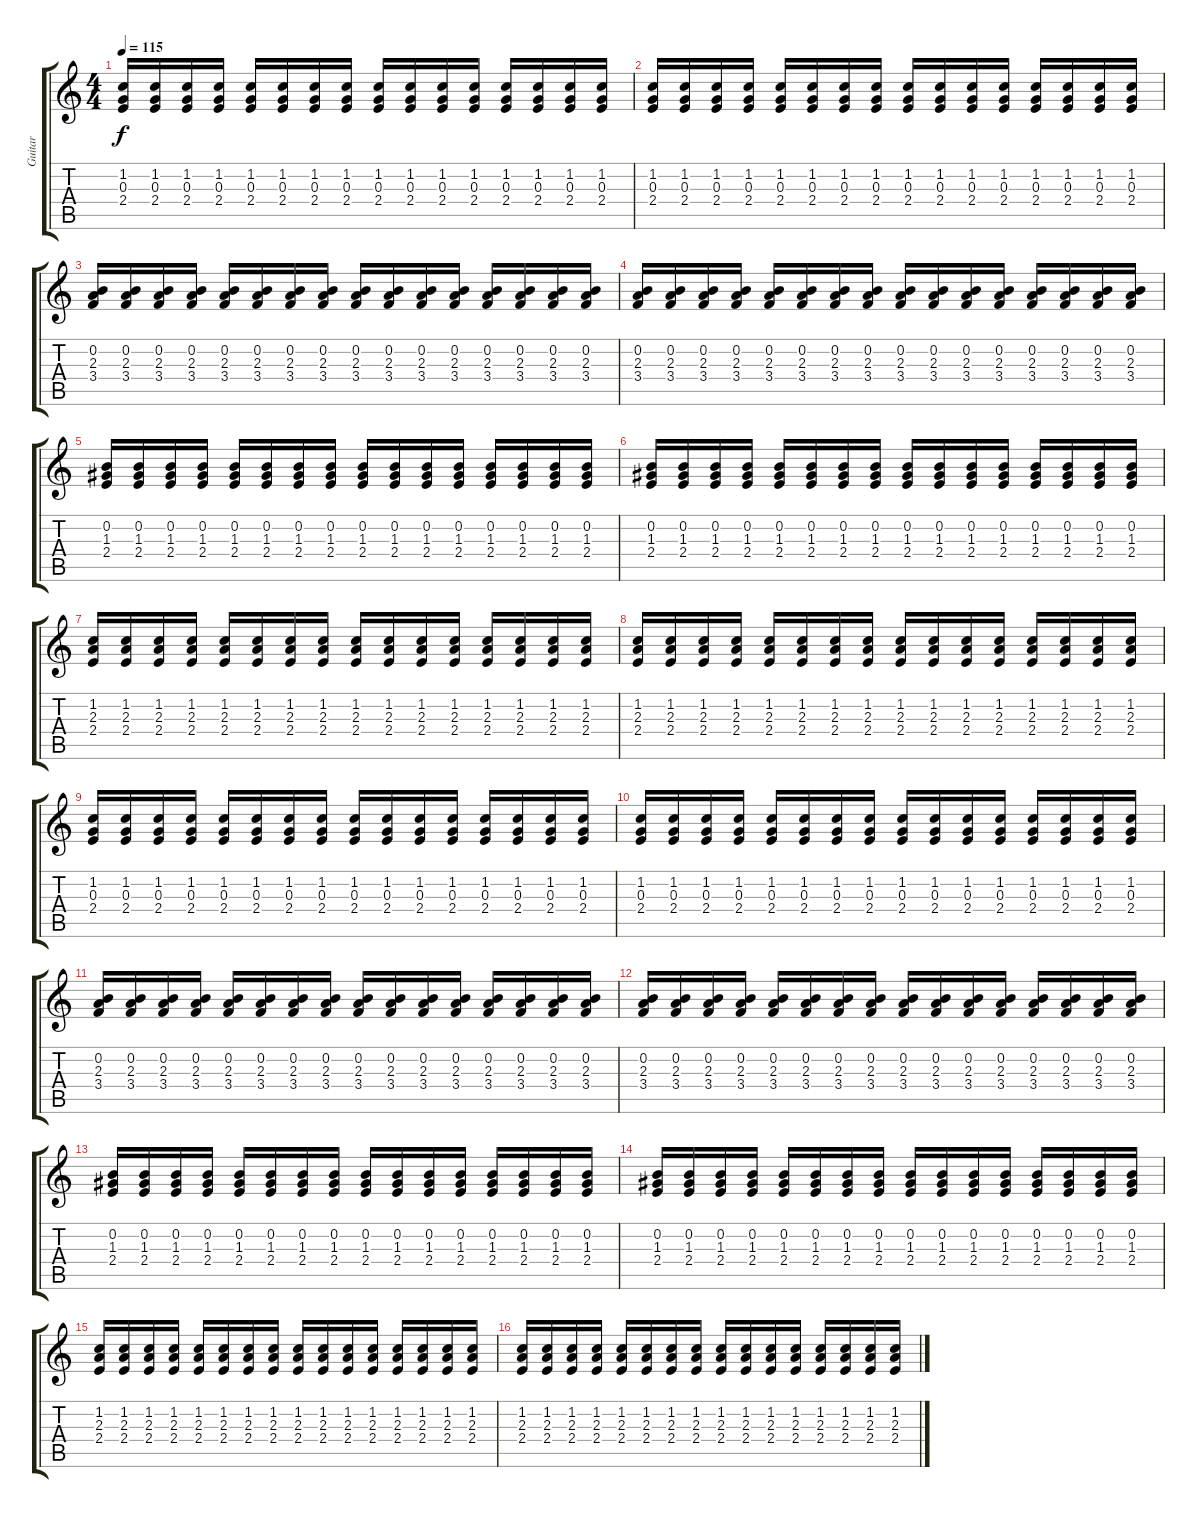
\track ("Guitar" "Guitar") {instrument electricguitarclean}
\staff {score tabs}
\tuning (E4 B3 G3 D3 A2 E2) {hide}
\ts (4 4)
\tempo 115
\clef g2
\ks c
(1.2 0.3 2.4).16{dy f} (1.2 0.3 2.4).16 (1.2 0.3 2.4).16 (1.2 0.3 2.4).16 (1.2 0.3 2.4).16 (1.2 0.3 2.4).16 (1.2 0.3 2.4).16 (1.2 0.3 2.4).16 (1.2 0.3 2.4).16 (1.2 0.3 2.4).16 (1.2 0.3 2.4).16 (1.2 0.3 2.4).16 (1.2 0.3 2.4).16 (1.2 0.3 2.4).16 (1.2 0.3 2.4).16 (1.2 0.3 2.4).16 |
(1.2 0.3 2.4).16 (1.2 0.3 2.4).16 (1.2 0.3 2.4).16 (1.2 0.3 2.4).16 (1.2 0.3 2.4).16 (1.2 0.3 2.4).16 (1.2 0.3 2.4).16 (1.2 0.3 2.4).16 (1.2 0.3 2.4).16 (1.2 0.3 2.4).16 (1.2 0.3 2.4).16 (1.2 0.3 2.4).16 (1.2 0.3 2.4).16 (1.2 0.3 2.4).16 (1.2 0.3 2.4).16 (1.2 0.3 2.4).16 |
(0.2 2.3 3.4).16 (0.2 2.3 3.4).16 (0.2 2.3 3.4).16 (0.2 2.3 3.4).16 (0.2 2.3 3.4).16 (0.2 2.3 3.4).16 (0.2 2.3 3.4).16 (0.2 2.3 3.4).16 (0.2 2.3 3.4).16 (0.2 2.3 3.4).16 (0.2 2.3 3.4).16 (0.2 2.3 3.4).16 (0.2 2.3 3.4).16 (0.2 2.3 3.4).16 (0.2 2.3 3.4).16 (0.2 2.3 3.4).16 |
(0.2 2.3 3.4).16 (0.2 2.3 3.4).16 (0.2 2.3 3.4).16 (0.2 2.3 3.4).16 (0.2 2.3 3.4).16 (0.2 2.3 3.4).16 (0.2 2.3 3.4).16 (0.2 2.3 3.4).16 (0.2 2.3 3.4).16 (0.2 2.3 3.4).16 (0.2 2.3 3.4).16 (0.2 2.3 3.4).16 (0.2 2.3 3.4).16 (0.2 2.3 3.4).16 (0.2 2.3 3.4).16 (0.2 2.3 3.4).16 |
(0.2 1.3 2.4).16 (0.2 1.3 2.4).16 (0.2 1.3 2.4).16 (0.2 1.3 2.4).16 (0.2 1.3 2.4).16 (0.2 1.3 2.4).16 (0.2 1.3 2.4).16 (0.2 1.3 2.4).16 (0.2 1.3 2.4).16 (0.2 1.3 2.4).16 (0.2 1.3 2.4).16 (0.2 1.3 2.4).16 (0.2 1.3 2.4).16 (0.2 1.3 2.4).16 (0.2 1.3 2.4).16 (0.2 1.3 2.4).16 |
(0.2 1.3 2.4).16 (0.2 1.3 2.4).16 (0.2 1.3 2.4).16 (0.2 1.3 2.4).16 (0.2 1.3 2.4).16 (0.2 1.3 2.4).16 (0.2 1.3 2.4).16 (0.2 1.3 2.4).16 (0.2 1.3 2.4).16 (0.2 1.3 2.4).16 (0.2 1.3 2.4).16 (0.2 1.3 2.4).16 (0.2 1.3 2.4).16 (0.2 1.3 2.4).16 (0.2 1.3 2.4).16 (0.2 1.3 2.4).16 |
(1.2 2.3 2.4).16 (1.2 2.3 2.4).16 (1.2 2.3 2.4).16 (1.2 2.3 2.4).16 (1.2 2.3 2.4).16 (1.2 2.3 2.4).16 (1.2 2.3 2.4).16 (1.2 2.3 2.4).16 (1.2 2.3 2.4).16 (1.2 2.3 2.4).16 (1.2 2.3 2.4).16 (1.2 2.3 2.4).16 (1.2 2.3 2.4).16 (1.2 2.3 2.4).16 (1.2 2.3 2.4).16 (1.2 2.3 2.4).16 |
(1.2 2.3 2.4).16 (1.2 2.3 2.4).16 (1.2 2.3 2.4).16 (1.2 2.3 2.4).16 (1.2 2.3 2.4).16 (1.2 2.3 2.4).16 (1.2 2.3 2.4).16 (1.2 2.3 2.4).16 (1.2 2.3 2.4).16 (1.2 2.3 2.4).16 (1.2 2.3 2.4).16 (1.2 2.3 2.4).16 (1.2 2.3 2.4).16 (1.2 2.3 2.4).16 (1.2 2.3 2.4).16 (1.2 2.3 2.4).16 |
(1.2 0.3 2.4).16 (1.2 0.3 2.4).16 (1.2 0.3 2.4).16 (1.2 0.3 2.4).16 (1.2 0.3 2.4).16 (1.2 0.3 2.4).16 (1.2 0.3 2.4).16 (1.2 0.3 2.4).16 (1.2 0.3 2.4).16 (1.2 0.3 2.4).16 (1.2 0.3 2.4).16 (1.2 0.3 2.4).16 (1.2 0.3 2.4).16 (1.2 0.3 2.4).16 (1.2 0.3 2.4).16 (1.2 0.3 2.4).16 |
(1.2 0.3 2.4).16 (1.2 0.3 2.4).16 (1.2 0.3 2.4).16 (1.2 0.3 2.4).16 (1.2 0.3 2.4).16 (1.2 0.3 2.4).16 (1.2 0.3 2.4).16 (1.2 0.3 2.4).16 (1.2 0.3 2.4).16 (1.2 0.3 2.4).16 (1.2 0.3 2.4).16 (1.2 0.3 2.4).16 (1.2 0.3 2.4).16 (1.2 0.3 2.4).16 (1.2 0.3 2.4).16 (1.2 0.3 2.4).16 |
(0.2 2.3 3.4).16 (0.2 2.3 3.4).16 (0.2 2.3 3.4).16 (0.2 2.3 3.4).16 (0.2 2.3 3.4).16 (0.2 2.3 3.4).16 (0.2 2.3 3.4).16 (0.2 2.3 3.4).16 (0.2 2.3 3.4).16 (0.2 2.3 3.4).16 (0.2 2.3 3.4).16 (0.2 2.3 3.4).16 (0.2 2.3 3.4).16 (0.2 2.3 3.4).16 (0.2 2.3 3.4).16 (0.2 2.3 3.4).16 |
(0.2 2.3 3.4).16 (0.2 2.3 3.4).16 (0.2 2.3 3.4).16 (0.2 2.3 3.4).16 (0.2 2.3 3.4).16 (0.2 2.3 3.4).16 (0.2 2.3 3.4).16 (0.2 2.3 3.4).16 (0.2 2.3 3.4).16 (0.2 2.3 3.4).16 (0.2 2.3 3.4).16 (0.2 2.3 3.4).16 (0.2 2.3 3.4).16 (0.2 2.3 3.4).16 (0.2 2.3 3.4).16 (0.2 2.3 3.4).16 |
(0.2 1.3 2.4).16 (0.2 1.3 2.4).16 (0.2 1.3 2.4).16 (0.2 1.3 2.4).16 (0.2 1.3 2.4).16 (0.2 1.3 2.4).16 (0.2 1.3 2.4).16 (0.2 1.3 2.4).16 (0.2 1.3 2.4).16 (0.2 1.3 2.4).16 (0.2 1.3 2.4).16 (0.2 1.3 2.4).16 (0.2 1.3 2.4).16 (0.2 1.3 2.4).16 (0.2 1.3 2.4).16 (0.2 1.3 2.4).16 |
(0.2 1.3 2.4).16 (0.2 1.3 2.4).16 (0.2 1.3 2.4).16 (0.2 1.3 2.4).16 (0.2 1.3 2.4).16 (0.2 1.3 2.4).16 (0.2 1.3 2.4).16 (0.2 1.3 2.4).16 (0.2 1.3 2.4).16 (0.2 1.3 2.4).16 (0.2 1.3 2.4).16 (0.2 1.3 2.4).16 (0.2 1.3 2.4).16 (0.2 1.3 2.4).16 (0.2 1.3 2.4).16 (0.2 1.3 2.4).16 |
(1.2 2.3 2.4).16 (1.2 2.3 2.4).16 (1.2 2.3 2.4).16 (1.2 2.3 2.4).16 (1.2 2.3 2.4).16 (1.2 2.3 2.4).16 (1.2 2.3 2.4).16 (1.2 2.3 2.4).16 (1.2 2.3 2.4).16 (1.2 2.3 2.4).16 (1.2 2.3 2.4).16 (1.2 2.3 2.4).16 (1.2 2.3 2.4).16 (1.2 2.3 2.4).16 (1.2 2.3 2.4).16 (1.2 2.3 2.4).16 |
(1.2 2.3 2.4).16 (1.2 2.3 2.4).16 (1.2 2.3 2.4).16 (1.2 2.3 2.4).16 (1.2 2.3 2.4).16 (1.2 2.3 2.4).16 (1.2 2.3 2.4).16 (1.2 2.3 2.4).16 (1.2 2.3 2.4).16 (1.2 2.3 2.4).16 (1.2 2.3 2.4).16 (1.2 2.3 2.4).16 (1.2 2.3 2.4).16 (1.2 2.3 2.4).16 (1.2 2.3 2.4).16 (1.2 2.3 2.4).16
